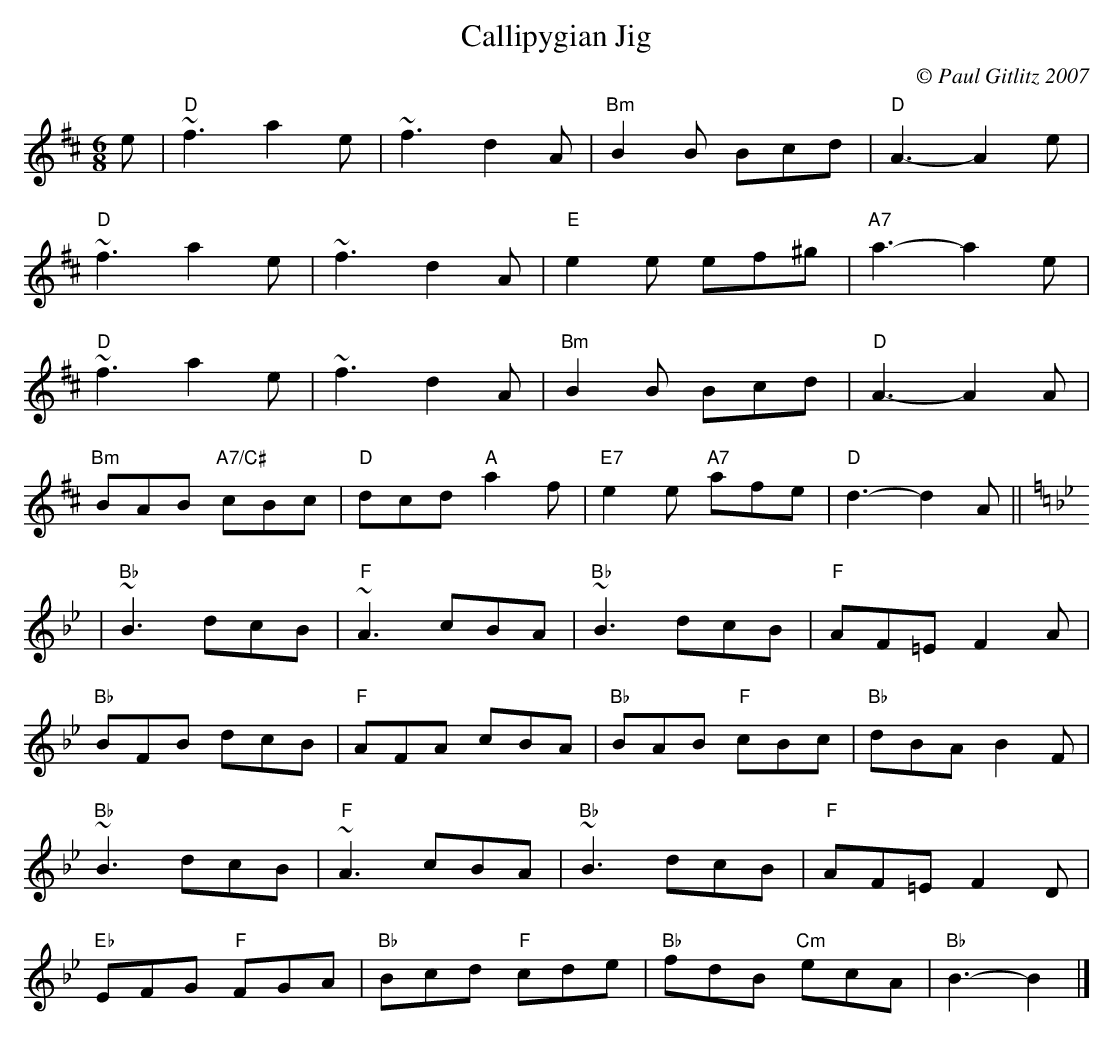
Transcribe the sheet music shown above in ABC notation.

X:1
T:Callipygian Jig
M:6/8
L:1/8
C:© Paul Gitlitz 2007
K:D
e|"D"~f3a2e|~f3d2A|"Bm"B2B Bcd|"D"A3-A2e|!
"D"~f3a2e|~f3d2A|"E"e2e ef^g|"A7"a3-a2e|!
"D"~f3a2e|~f3d2A|"Bm"B2B Bcd|"D"A3-A2A|!
"Bm"BAB "A7/C#"cBc|"D"dcd "A"a2f|"E7"e2e "A7"afe|"D"d3-d2A||!
K:Bb
|"Bb"~B3dcB|"F"~A3cBA|"Bb"~B3dcB|"F"AF=EF2A|!
"Bb"BFB dcB|"F"AFA cBA|"Bb"BAB "F"cBc|"Bb"dBA B2F|!
"Bb"~B3dcB|"F"~A3cBA|"Bb"~B3dcB|"F"AF=EF2D|!
"Eb"EFG "F"FGA|"Bb"Bcd "F"cde|"Bb"fdB "Cm" ecA|"Bb"B3-B2|]
